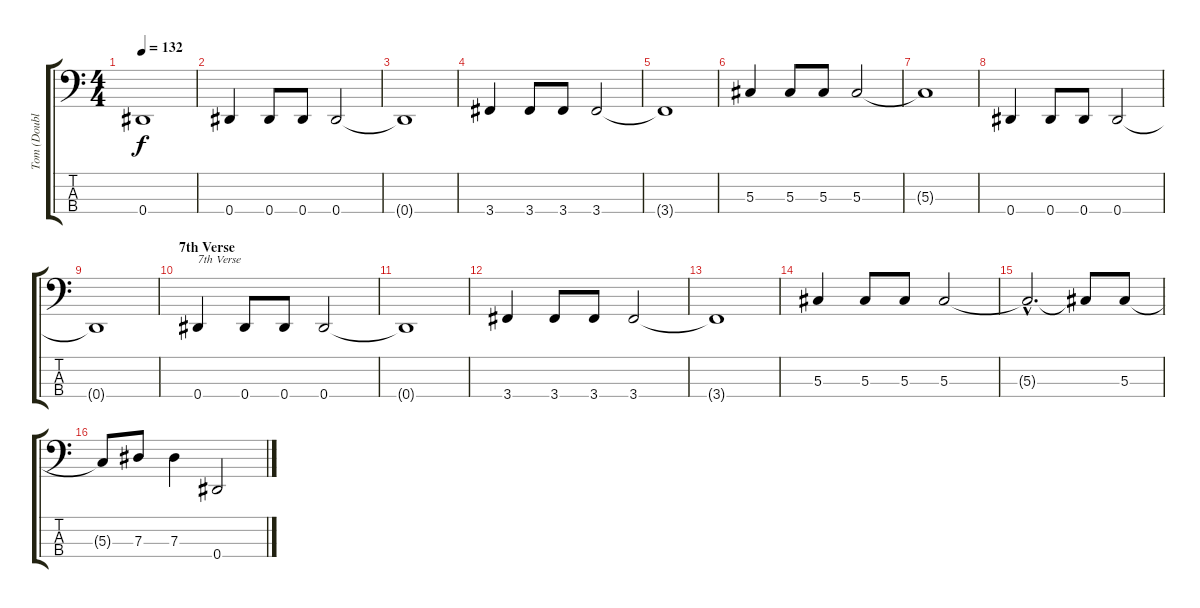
\track ("Tom (Double)" "Tom (Doubl") {instrument slapbass2}
\staff {score tabs}
\tuning (Gb2 Db2 Ab1 Eb1) {hide}
\ts (4 4)
\tempo 132
\clef f4
\ks c
0.4{t}.1{dy f} |
0.4.4 0.4.8 0.4.8 0.4.2 |
0.4{t}.1 |
3.4.4 3.4.8 3.4.8 3.4.2 |
3.4{t}.1 |
5.3.4 5.3.8 5.3.8 5.3.2 |
5.3{t}.1 |
0.4.4 0.4.8 0.4.8 0.4.2 |
0.4{t}.1 |
\section ("" "7th Verse")
0.4.4{txt "7th Verse"} 0.4.8 0.4.8 0.4.2 |
0.4{t}.1 |
3.4.4 3.4.8 3.4.8 3.4.2 |
3.4{t}.1 |
5.3.4 5.3.8 5.3.8 5.3.2 |
5.3{hac t}.2{d} 5.3{t}.8 5.3.8 |
5.3{t}.8 7.3.8 7.3.4 0.4.2
